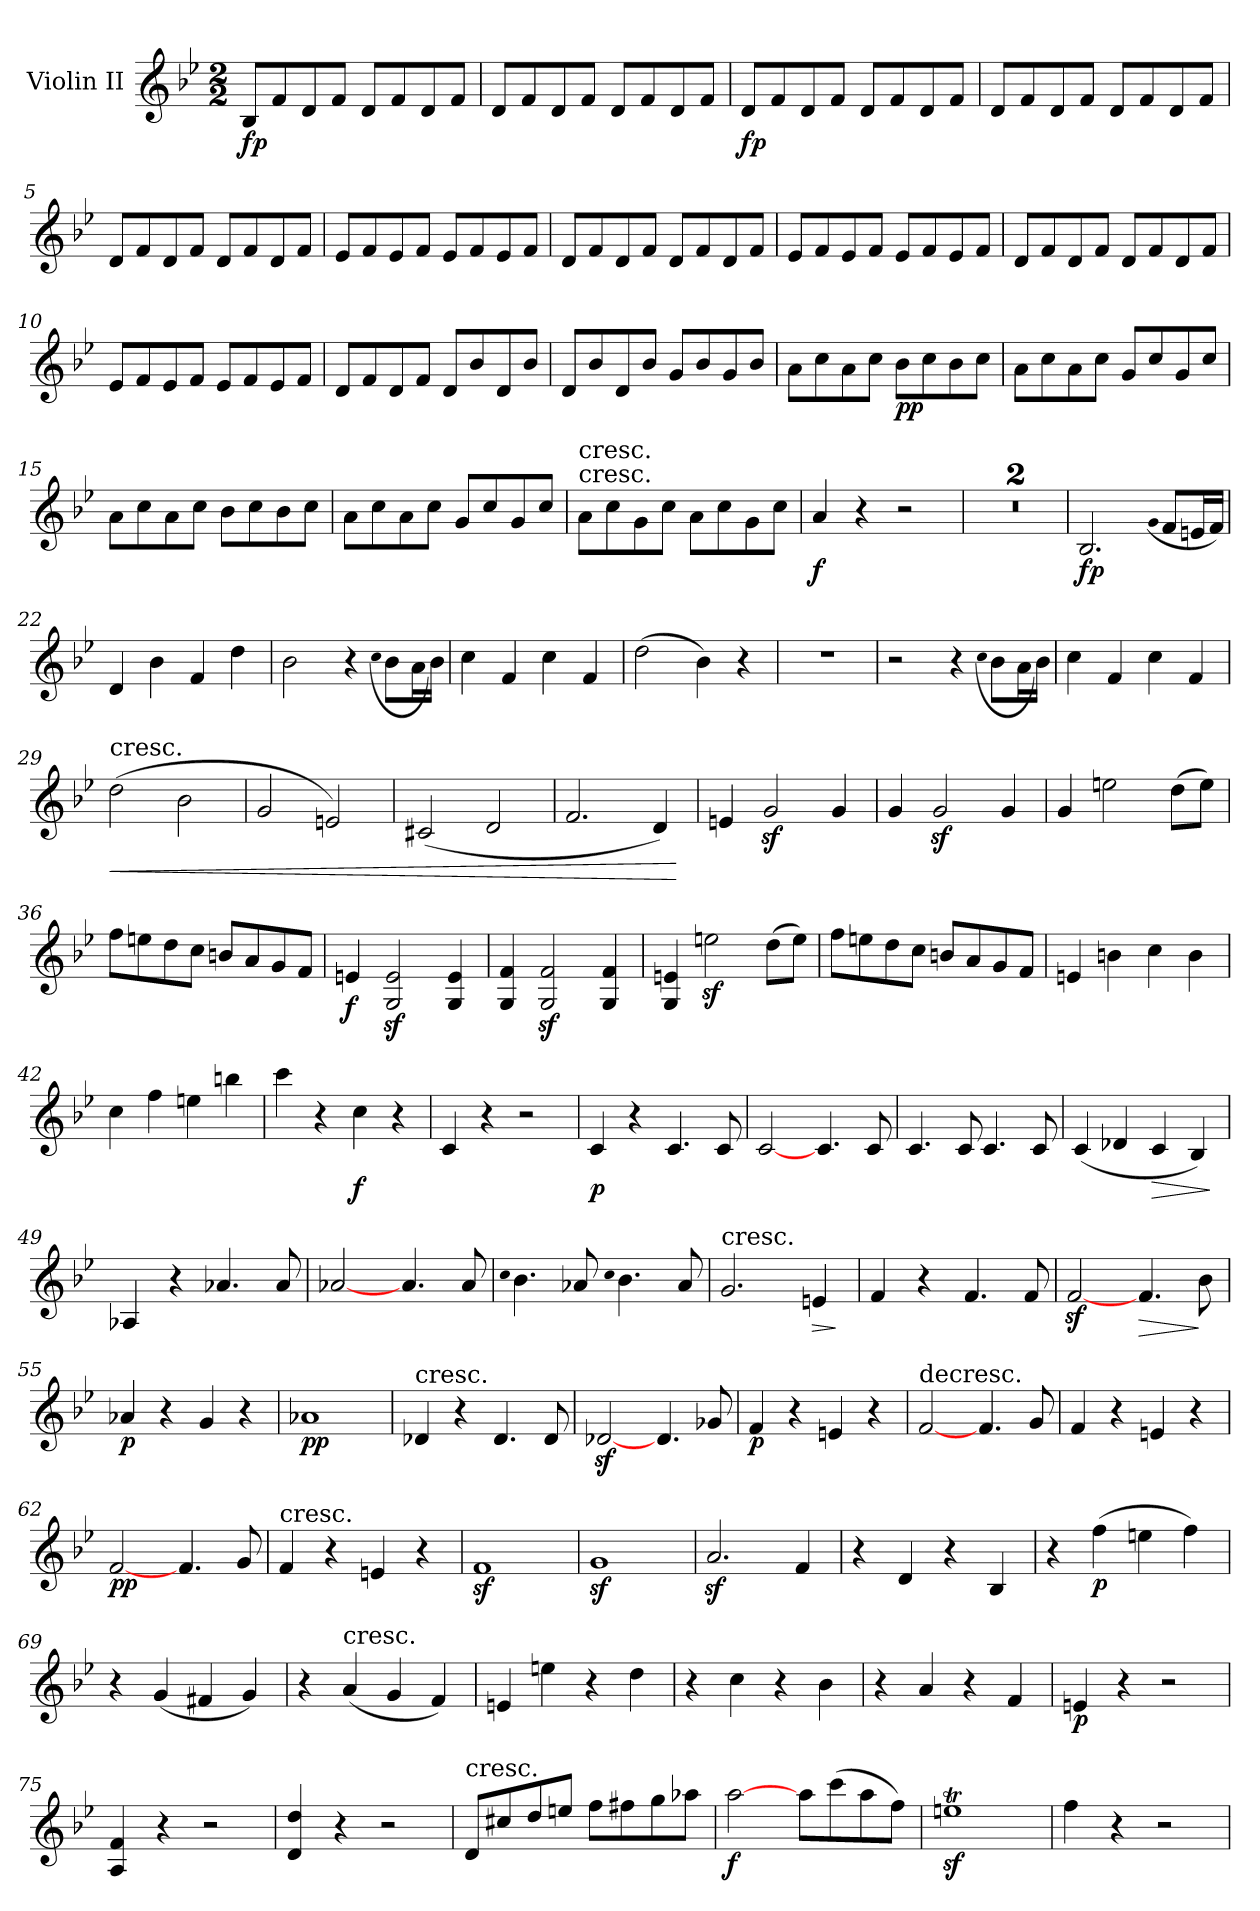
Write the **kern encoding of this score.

**kern	**dynam
*part1	*part1
*staff1	*staff1
*I"Violin II	*
*I'Vln	*
*clefG2	*
*k[b-e-]	*
*B-:	*
*M2/2	*
=1	=1
8B-/L	fp
8f/	.
8d/	.
8f/J	.
8d/L	.
8f/	.
8d/	.
8f/J	.
=2	=2
8d/L	.
8f/	.
8d/	.
8f/J	.
8d/L	.
8f/	.
8d/	.
8f/J	.
=3	=3
8d/L	fp
8f/	.
8d/	.
8f/J	.
8d/L	.
8f/	.
8d/	.
8f/J	.
=4	=4
8d/L	.
8f/	.
8d/	.
8f/J	.
8d/L	.
8f/	.
8d/	.
8f/J	.
=5	=5
8d/L	.
8f/	.
8d/	.
8f/J	.
8d/L	.
8f/	.
8d/	.
8f/J	.
=6	=6
8e-/L	.
8f/	.
8e-/	.
8f/J	.
8e-/L	.
8f/	.
8e-/	.
8f/J	.
=7	=7
8d/L	.
8f/	.
8d/	.
8f/J	.
8d/L	.
8f/	.
8d/	.
8f/J	.
=8	=8
8e-/L	.
8f/	.
8e-/	.
8f/J	.
8e-/L	.
8f/	.
8e-/	.
8f/J	.
=9	=9
8d/L	.
8f/	.
8d/	.
8f/J	.
8d/L	.
8f/	.
8d/	.
8f/J	.
=10	=10
8e-/L	.
8f/	.
8e-/	.
8f/J	.
8e-/L	.
8f/	.
8e-/	.
8f/J	.
=11	=11
8d/L	.
8f/	.
8d/	.
8f/J	.
8d/L	.
8b-/	.
8d/	.
8b-/J	.
=12	=12
8d/L	.
8b-/	.
8d/	.
8b-/J	.
8g/L	.
8b-/	.
8g/	.
8b-/J	.
=13	=13
8a\L	.
8cc\	.
8a\	.
8cc\J	.
8b-\L	pp
8cc\	.
8b-\	.
8cc\J	.
=14	=14
8a\L	.
8cc\	.
8a\	.
8cc\J	.
8g/L	.
8cc/	.
8g/	.
8cc/J	.
=15	=15
8a\L	.
8cc\	.
8a\	.
8cc\J	.
8b-\L	.
8cc\	.
8b-\	.
8cc\J	.
=16	=16
8a\L	.
8cc\	.
8a\	.
8cc\J	.
8g/L	.
8cc/	.
8g/	.
8cc/J	.
=17	=17
!LO:TX:t=cresc.	!
!LO:TX:a:t=cresc.	!
8a\L	.
8cc\	.
8g\	.
8cc\J	.
8a\L	.
8cc\	.
8g\	.
8cc\J	.
=18	=18
4a	f
4r	.
2r	.
=19	=19
1r	.
=20	=20
1r	.
=21	=21
2.B-	fp
(qqg	.
8f/L	.
16en/L	.
16f/JJ)	.
=22	=22
4d	.
4b-	.
4f	.
4dd	.
=23	=23
2b-	.
4r	.
(qqcc	.
8b-\L	.
16a\L	.
16b-\JJ)	.
=24	=24
4cc	.
4f	.
4cc	.
4f	.
=25	=25
(2dd	.
4b-)	.
4r	.
=26	=26
1r	.
=27	=27
2r	.
4r	.
(qqcc	.
8b-\L	.
16a\L	.
16b-\JJ)	.
=28	=28
4cc	.
4f	.
4cc	.
4f	.
=29	=29
!LO:TX:a:t=cresc.	!
!	!LO:HP:b
(2dd	<
2b-	.
=30	=30
2g	.
2en)	.
=31	=31
(2c#X	.
2d	.
=32	=32
2.f	.
4d)	.
.	[
=33	=33
4en	.
2gz	.
4g	.
=34	=34
4g	.
2gz	.
4g	.
=35	=35
4g	.
2een	.
(8dd\L	.
8ee\J)	.
=36	=36
8ff\L	.
8een\	.
8dd\	.
8cc\J	.
8bn/L	.
8a/	.
8g/	.
8f/J	.
=37	=37
4en	f
2Gz 2ez	.
4G 4e	.
=38	=38
4G 4f	.
2Gz 2fz	.
4G 4f	.
=39	=39
4G 4en	.
2eenz	.
(8dd\L	.
8ee\J)	.
=40	=40
8ff\L	.
8een\	.
8dd\	.
8cc\J	.
8bn/L	.
8a/	.
8g/	.
8f/J	.
=41	=41
4en	.
4bn	.
4cc	.
4b	.
=42	=42
4cc	.
4ff	.
4een	.
4bbn	.
=43	=43
4ccc	.
4r	.
4cc	f
4r	.
=44	=44
4c	.
4r	.
2r	.
=45	=45
4c	p
4r	.
4.c	.
8c	.
=46	=46
[2c	.
4.c	.
8c	.
=47	=47
4.c	.
8c	.
4.c	.
8c	.
=48	=48
(4c	.
4d-X	.
!	!LO:HP:b
4c	>
4B-)	.
.	]
=49	=49
4A-X	.
4r	.
4.a-X	.
8a-	.
=50	=50
[2a-X	.
4.a-	.
8a-	.
=51	=51
qqcc	.
4.b-	.
8a-X	.
qqcc	.
4.b-	.
8a-	.
=52	=52
!LO:TX:t=cresc.	!
2.g	.
!	!LO:HP:b
4en	>
.	]
=53	=53
4f	.
4r	.
4.f	.
8f	.
=54	=54
[2fz	.
!	!LO:HP:b
4.f	>
8b-	]
=55	=55
4a-X	p
4r	.
4g	.
4r	.
=56	=56
1a-X	pp
=57	=57
!LO:TX:a:t=cresc.	!
4d-X	.
4r	.
4.d-	.
8d-	.
=58	=58
[2d-Xz	.
4.d-	.
8g-X	.
=59	=59
4f	p
4r	.
4en	.
4r	.
=60	=60
!LO:TX:a:t=decresc.	!
[2f	.
4.f	.
8g	.
=61	=61
4f	.
4r	.
4en	.
4r	.
=62	=62
[2f	pp
4.f	.
8g	.
=63	=63
!LO:TX:a:t=cresc.	!
4f	.
4r	.
4en	.
4r	.
=64	=64
1fz	.
=65	=65
1gz	.
=66	=66
2.az	.
4f	.
=67	=67
4r	.
4d	.
4r	.
4B-	.
=68	=68
4r	.
(4ff	p
4een	.
4ff)	.
=69	=69
4r	.
(4g	.
4f#X	.
4g)	.
=70	=70
4r	.
!LO:TX:a:t=cresc.	!
(4a	.
4g	.
4f)	.
=71	=71
4en	.
4een	.
4r	.
4dd	.
=72	=72
4r	.
4cc	.
4r	.
4b-	.
=73	=73
4r	.
4a	.
4r	.
4f	.
=74	=74
4en	p
4r	.
2r	.
=75	=75
4A 4f	.
4r	.
2r	.
=76	=76
4d 4dd	.
4r	.
2r	.
=77	=77
!LO:TX:a:t=cresc.	!
8d/L	.
8cc#X/	.
8dd/	.
8een/J	.
8ff\L	.
8ff#X\	.
8gg\	.
8aa-X\J	.
=78	=78
[2aa	f
8aa\L	.
(8ccc\	.
8aa\	.
8ff\J)	.
=79	=79
1eenzt	.
=80	=80
4ff	.
4r	.
2r	.
=	=
*-	*-
